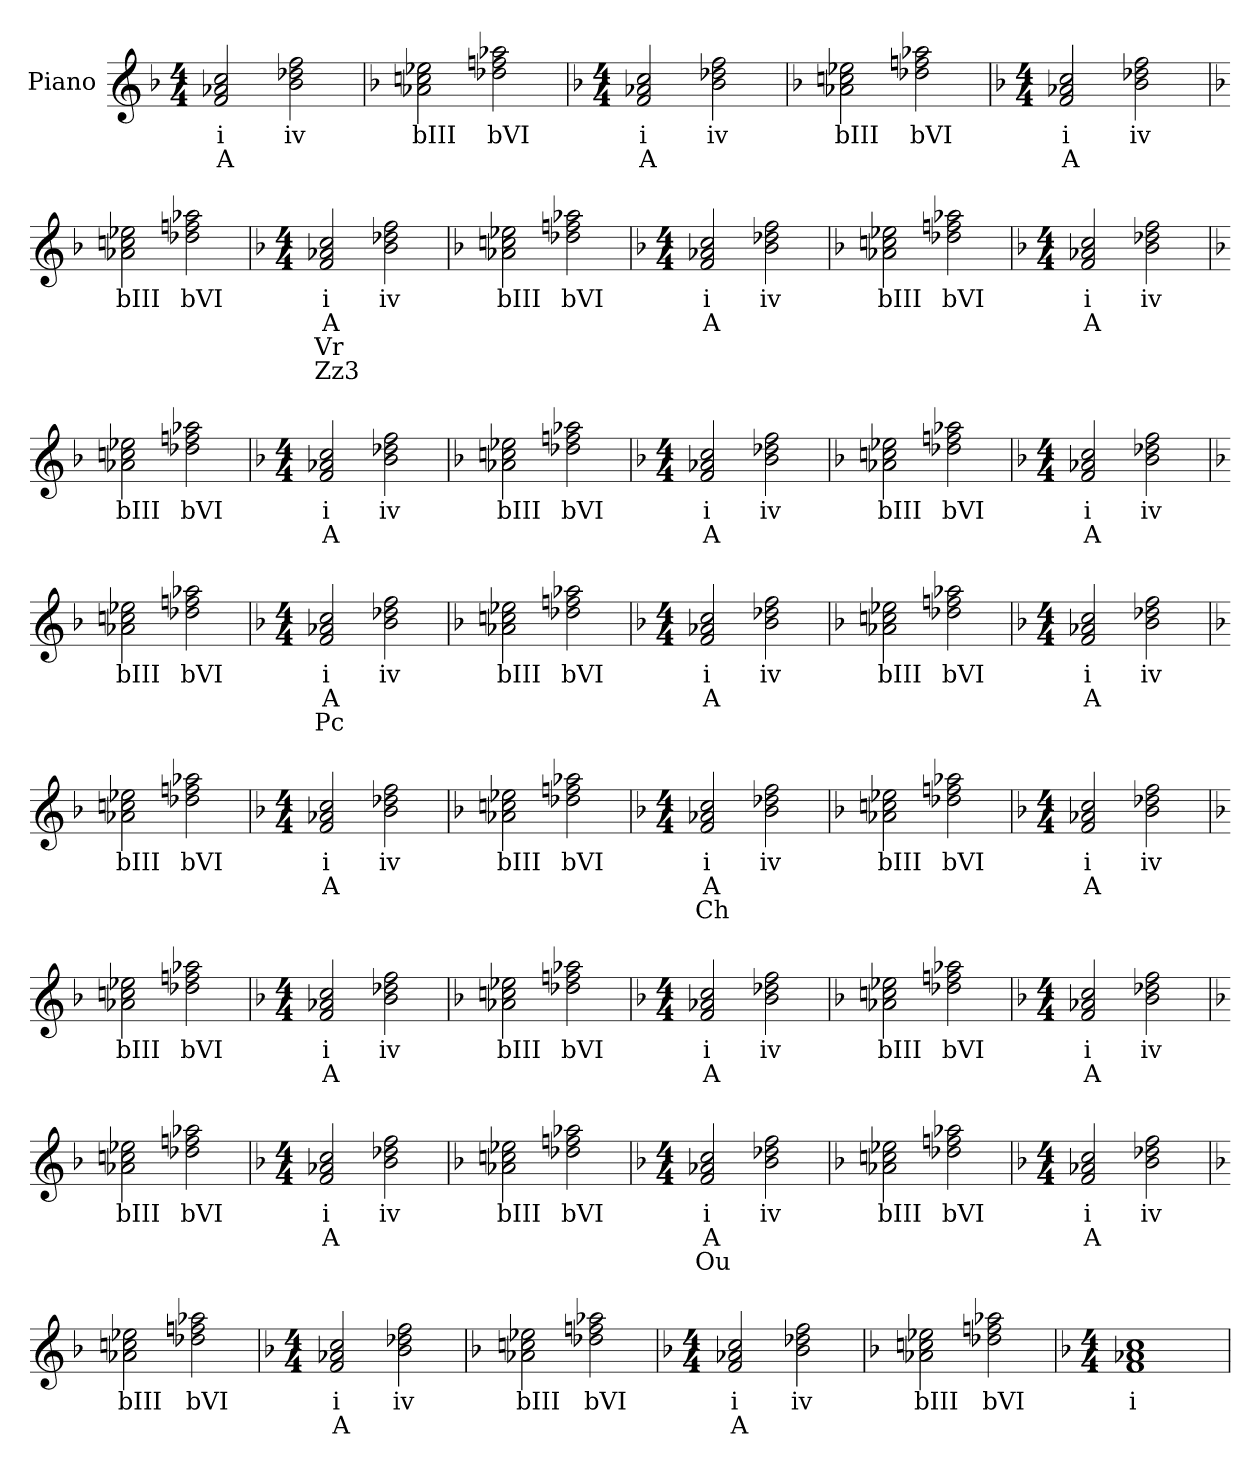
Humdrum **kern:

**kern	**text	**text	**text	**text
*part1	*part1	*part1	*part1	*part1
*staff1	*staff1	*staff1	*staff1	*staff1
*I"Piano	*	*	*	*
*I'Pno	*	*	*	*
*k[b-]	*	*	*	*
*F:	*	*	*	*
*M4/4	*	*	*	*
=	=	=	=	=
2f 2a-X 2cc	i	A	.	.
2b- 2dd-X 2ff	iv	.	.	.
=	=	=	=	=
*k[b-]	*	*	*	*
*F:	*	*	*	*
2a-X 2ccn 2ee-X	bIII	.	.	.
2dd-X 2ffn 2aa-X	bVI	.	.	.
=	=	=	=	=
*k[b-]	*	*	*	*
*F:	*	*	*	*
*M4/4	*	*	*	*
2f 2a-X 2cc	i	A	.	.
2b- 2dd-X 2ff	iv	.	.	.
=	=	=	=	=
*k[b-]	*	*	*	*
*F:	*	*	*	*
2a-X 2ccn 2ee-X	bIII	.	.	.
2dd-X 2ffn 2aa-X	bVI	.	.	.
=	=	=	=	=
*k[b-]	*	*	*	*
*F:	*	*	*	*
*M4/4	*	*	*	*
2f 2a-X 2cc	i	A	.	.
2b- 2dd-X 2ff	iv	.	.	.
=	=	=	=	=
*k[b-]	*	*	*	*
*F:	*	*	*	*
2a-X 2ccn 2ee-X	bIII	.	.	.
2dd-X 2ffn 2aa-X	bVI	.	.	.
=	=	=	=	=
*k[b-]	*	*	*	*
*F:	*	*	*	*
*M4/4	*	*	*	*
2f 2a-X 2cc	i	A	Vr	Zz3
2b- 2dd-X 2ff	iv	.	.	.
=	=	=	=	=
*k[b-]	*	*	*	*
*F:	*	*	*	*
2a-X 2ccn 2ee-X	bIII	.	.	.
2dd-X 2ffn 2aa-X	bVI	.	.	.
=	=	=	=	=
*k[b-]	*	*	*	*
*F:	*	*	*	*
*M4/4	*	*	*	*
2f 2a-X 2cc	i	A	.	.
2b- 2dd-X 2ff	iv	.	.	.
=	=	=	=	=
*k[b-]	*	*	*	*
*F:	*	*	*	*
2a-X 2ccn 2ee-X	bIII	.	.	.
2dd-X 2ffn 2aa-X	bVI	.	.	.
=	=	=	=	=
*k[b-]	*	*	*	*
*F:	*	*	*	*
*M4/4	*	*	*	*
2f 2a-X 2cc	i	A	.	.
2b- 2dd-X 2ff	iv	.	.	.
=	=	=	=	=
*k[b-]	*	*	*	*
*F:	*	*	*	*
2a-X 2ccn 2ee-X	bIII	.	.	.
2dd-X 2ffn 2aa-X	bVI	.	.	.
=	=	=	=	=
*k[b-]	*	*	*	*
*F:	*	*	*	*
*M4/4	*	*	*	*
2f 2a-X 2cc	i	A	.	.
2b- 2dd-X 2ff	iv	.	.	.
=	=	=	=	=
*k[b-]	*	*	*	*
*F:	*	*	*	*
2a-X 2ccn 2ee-X	bIII	.	.	.
2dd-X 2ffn 2aa-X	bVI	.	.	.
=	=	=	=	=
*k[b-]	*	*	*	*
*F:	*	*	*	*
*M4/4	*	*	*	*
2f 2a-X 2cc	i	A	.	.
2b- 2dd-X 2ff	iv	.	.	.
=	=	=	=	=
*k[b-]	*	*	*	*
*F:	*	*	*	*
2a-X 2ccn 2ee-X	bIII	.	.	.
2dd-X 2ffn 2aa-X	bVI	.	.	.
=	=	=	=	=
*k[b-]	*	*	*	*
*F:	*	*	*	*
*M4/4	*	*	*	*
2f 2a-X 2cc	i	A	.	.
2b- 2dd-X 2ff	iv	.	.	.
=	=	=	=	=
*k[b-]	*	*	*	*
*F:	*	*	*	*
2a-X 2ccn 2ee-X	bIII	.	.	.
2dd-X 2ffn 2aa-X	bVI	.	.	.
=	=	=	=	=
*k[b-]	*	*	*	*
*F:	*	*	*	*
*M4/4	*	*	*	*
2f 2a-X 2cc	i	A	Pc	.
2b- 2dd-X 2ff	iv	.	.	.
=	=	=	=	=
*k[b-]	*	*	*	*
*F:	*	*	*	*
2a-X 2ccn 2ee-X	bIII	.	.	.
2dd-X 2ffn 2aa-X	bVI	.	.	.
=	=	=	=	=
*k[b-]	*	*	*	*
*F:	*	*	*	*
*M4/4	*	*	*	*
2f 2a-X 2cc	i	A	.	.
2b- 2dd-X 2ff	iv	.	.	.
=	=	=	=	=
*k[b-]	*	*	*	*
*F:	*	*	*	*
2a-X 2ccn 2ee-X	bIII	.	.	.
2dd-X 2ffn 2aa-X	bVI	.	.	.
=	=	=	=	=
*k[b-]	*	*	*	*
*F:	*	*	*	*
*M4/4	*	*	*	*
2f 2a-X 2cc	i	A	.	.
2b- 2dd-X 2ff	iv	.	.	.
=	=	=	=	=
*k[b-]	*	*	*	*
*F:	*	*	*	*
2a-X 2ccn 2ee-X	bIII	.	.	.
2dd-X 2ffn 2aa-X	bVI	.	.	.
=	=	=	=	=
*k[b-]	*	*	*	*
*F:	*	*	*	*
*M4/4	*	*	*	*
2f 2a-X 2cc	i	A	.	.
2b- 2dd-X 2ff	iv	.	.	.
=	=	=	=	=
*k[b-]	*	*	*	*
*F:	*	*	*	*
2a-X 2ccn 2ee-X	bIII	.	.	.
2dd-X 2ffn 2aa-X	bVI	.	.	.
=	=	=	=	=
*k[b-]	*	*	*	*
*F:	*	*	*	*
*M4/4	*	*	*	*
2f 2a-X 2cc	i	A	Ch	.
2b- 2dd-X 2ff	iv	.	.	.
=	=	=	=	=
*k[b-]	*	*	*	*
*F:	*	*	*	*
2a-X 2ccn 2ee-X	bIII	.	.	.
2dd-X 2ffn 2aa-X	bVI	.	.	.
=	=	=	=	=
*k[b-]	*	*	*	*
*F:	*	*	*	*
*M4/4	*	*	*	*
2f 2a-X 2cc	i	A	.	.
2b- 2dd-X 2ff	iv	.	.	.
=	=	=	=	=
*k[b-]	*	*	*	*
*F:	*	*	*	*
2a-X 2ccn 2ee-X	bIII	.	.	.
2dd-X 2ffn 2aa-X	bVI	.	.	.
=	=	=	=	=
*k[b-]	*	*	*	*
*F:	*	*	*	*
*M4/4	*	*	*	*
2f 2a-X 2cc	i	A	.	.
2b- 2dd-X 2ff	iv	.	.	.
=	=	=	=	=
*k[b-]	*	*	*	*
*F:	*	*	*	*
2a-X 2ccn 2ee-X	bIII	.	.	.
2dd-X 2ffn 2aa-X	bVI	.	.	.
=	=	=	=	=
*k[b-]	*	*	*	*
*F:	*	*	*	*
*M4/4	*	*	*	*
2f 2a-X 2cc	i	A	.	.
2b- 2dd-X 2ff	iv	.	.	.
=	=	=	=	=
*k[b-]	*	*	*	*
*F:	*	*	*	*
2a-X 2ccn 2ee-X	bIII	.	.	.
2dd-X 2ffn 2aa-X	bVI	.	.	.
=	=	=	=	=
*k[b-]	*	*	*	*
*F:	*	*	*	*
*M4/4	*	*	*	*
2f 2a-X 2cc	i	A	.	.
2b- 2dd-X 2ff	iv	.	.	.
=	=	=	=	=
*k[b-]	*	*	*	*
*F:	*	*	*	*
2a-X 2ccn 2ee-X	bIII	.	.	.
2dd-X 2ffn 2aa-X	bVI	.	.	.
=	=	=	=	=
*k[b-]	*	*	*	*
*F:	*	*	*	*
*M4/4	*	*	*	*
2f 2a-X 2cc	i	A	.	.
2b- 2dd-X 2ff	iv	.	.	.
=	=	=	=	=
*k[b-]	*	*	*	*
*F:	*	*	*	*
2a-X 2ccn 2ee-X	bIII	.	.	.
2dd-X 2ffn 2aa-X	bVI	.	.	.
=	=	=	=	=
*k[b-]	*	*	*	*
*F:	*	*	*	*
*M4/4	*	*	*	*
2f 2a-X 2cc	i	A	Ou	.
2b- 2dd-X 2ff	iv	.	.	.
=	=	=	=	=
*k[b-]	*	*	*	*
*F:	*	*	*	*
2a-X 2ccn 2ee-X	bIII	.	.	.
2dd-X 2ffn 2aa-X	bVI	.	.	.
=	=	=	=	=
*k[b-]	*	*	*	*
*F:	*	*	*	*
*M4/4	*	*	*	*
2f 2a-X 2cc	i	A	.	.
2b- 2dd-X 2ff	iv	.	.	.
=	=	=	=	=
*k[b-]	*	*	*	*
*F:	*	*	*	*
2a-X 2ccn 2ee-X	bIII	.	.	.
2dd-X 2ffn 2aa-X	bVI	.	.	.
=	=	=	=	=
*k[b-]	*	*	*	*
*F:	*	*	*	*
*M4/4	*	*	*	*
2f 2a-X 2cc	i	A	.	.
2b- 2dd-X 2ff	iv	.	.	.
=	=	=	=	=
*k[b-]	*	*	*	*
*F:	*	*	*	*
2a-X 2ccn 2ee-X	bIII	.	.	.
2dd-X 2ffn 2aa-X	bVI	.	.	.
=	=	=	=	=
*k[b-]	*	*	*	*
*F:	*	*	*	*
*M4/4	*	*	*	*
2f 2a-X 2cc	i	A	.	.
2b- 2dd-X 2ff	iv	.	.	.
=	=	=	=	=
*k[b-]	*	*	*	*
*F:	*	*	*	*
2a-X 2ccn 2ee-X	bIII	.	.	.
2dd-X 2ffn 2aa-X	bVI	.	.	.
=	=	=	=	=
*k[b-]	*	*	*	*
*F:	*	*	*	*
*M4/4	*	*	*	*
1f 1a-X 1cc	i	.	.	.
=	=	=	=	=
*-	*-	*-	*-	*-
